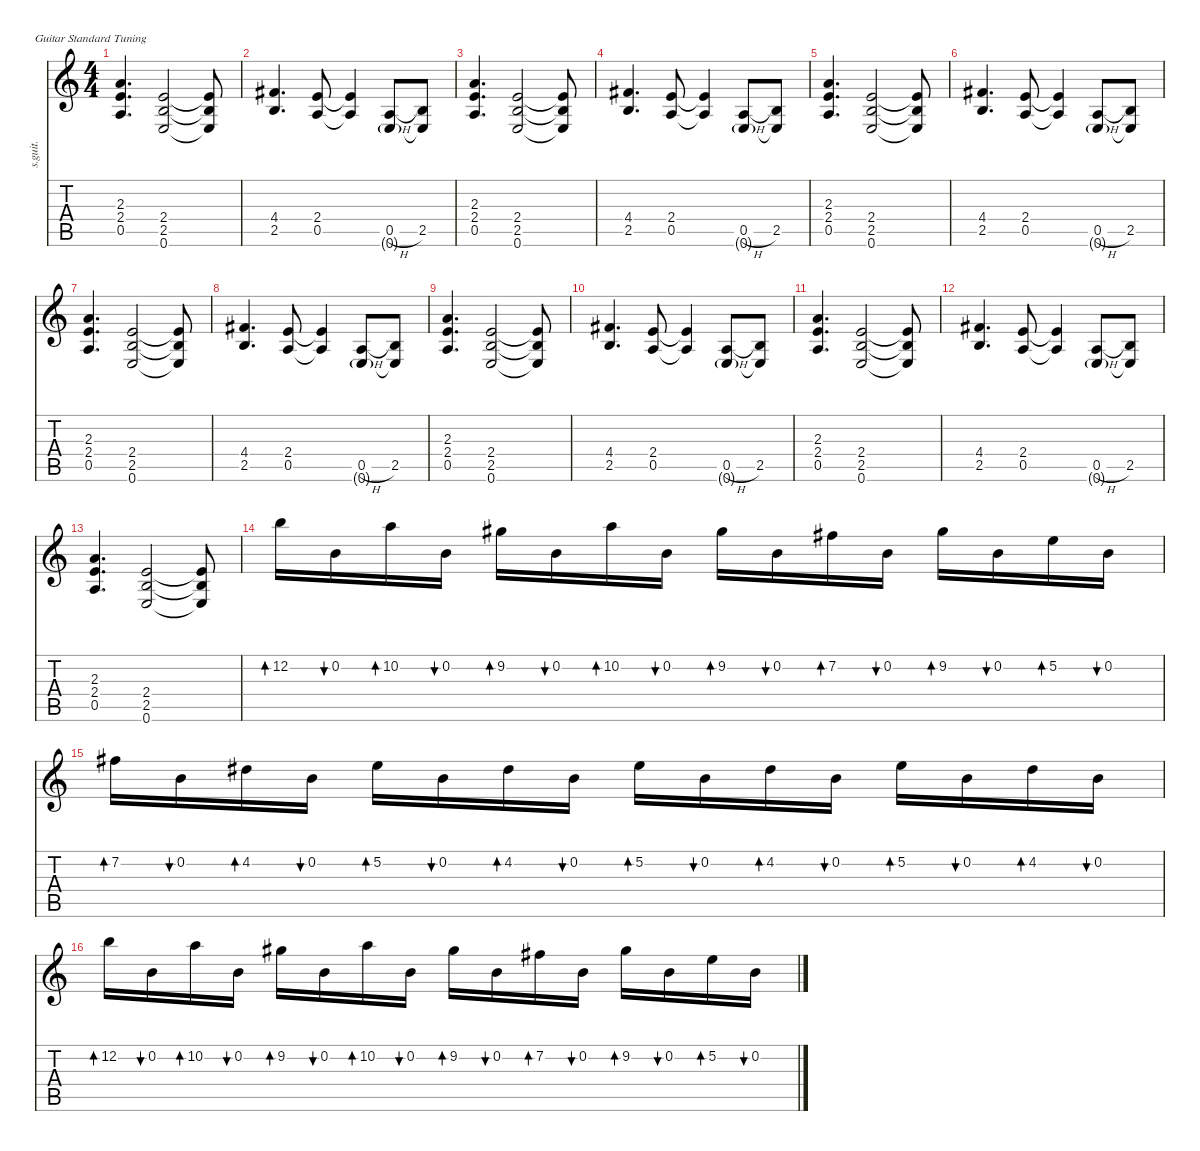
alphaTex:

\defaultSystemsLayout 4
\hideDynamics
\bracketExtendMode nobrackets
\track ("Angus Young - Lead Guitar" "s.guit.") {instrument distortionguitar}
\staff {score tabs}
\tuning (E4 B3 G3 D3 A2 E2)
\ts (4 4)
\tempo (134 hide)
\clef g2
\ks c
(2.3 2.4 0.5).4{d lyrics (0 "") lyrics (1 "") lyrics (2 "") lyrics (3 "") lyrics (4 "") dy f} (2.4 2.5 0.6).2{lyrics (0 "") lyrics (1 "") lyrics (2 "") lyrics (3 "") lyrics (4 "")} (2.4{t} 2.5{t} 0.6{t}).8{lyrics (0 "") lyrics (1 "") lyrics (2 "") lyrics (3 "") lyrics (4 "")} |
(4.4{acc #} 2.5).4{d lyrics (0 "") lyrics (1 "") lyrics (2 "") lyrics (3 "") lyrics (4 "")} (2.4 0.5).8{lyrics (0 "") lyrics (1 "") lyrics (2 "") lyrics (3 "") lyrics (4 "")} (2.4{t} 0.5{t}).4{lyrics (0 "") lyrics (1 "") lyrics (2 "") lyrics (3 "") lyrics (4 "")} (0.5{h} 0.6{g}).8{lyrics (0 "") lyrics (1 "") lyrics (2 "") lyrics (3 "") lyrics (4 "")} (2.5 0.6{t}).8{lyrics (0 "") lyrics (1 "") lyrics (2 "") lyrics (3 "") lyrics (4 "")} |
(2.3 2.4 0.5).4{d lyrics (0 "") lyrics (1 "") lyrics (2 "") lyrics (3 "") lyrics (4 "")} (2.4 2.5 0.6).2{lyrics (0 "") lyrics (1 "") lyrics (2 "") lyrics (3 "") lyrics (4 "")} (2.4{t} 2.5{t} 0.6{t}).8{lyrics (0 "") lyrics (1 "") lyrics (2 "") lyrics (3 "") lyrics (4 "")} |
(4.4{acc #} 2.5).4{d lyrics (0 "") lyrics (1 "") lyrics (2 "") lyrics (3 "") lyrics (4 "")} (2.4 0.5).8{lyrics (0 "") lyrics (1 "") lyrics (2 "") lyrics (3 "") lyrics (4 "")} (2.4{t} 0.5{t}).4{lyrics (0 "") lyrics (1 "") lyrics (2 "") lyrics (3 "") lyrics (4 "")} (0.5{h} 0.6{g}).8{lyrics (0 "") lyrics (1 "") lyrics (2 "") lyrics (3 "") lyrics (4 "")} (2.5 0.6{t}).8{lyrics (0 "") lyrics (1 "") lyrics (2 "") lyrics (3 "") lyrics (4 "")} |
(2.3 2.4 0.5).4{d lyrics (0 "") lyrics (1 "") lyrics (2 "") lyrics (3 "") lyrics (4 "")} (2.4 2.5 0.6).2{lyrics (0 "") lyrics (1 "") lyrics (2 "") lyrics (3 "") lyrics (4 "")} (2.4{t} 2.5{t} 0.6{t}).8{lyrics (0 "") lyrics (1 "") lyrics (2 "") lyrics (3 "") lyrics (4 "")} |
(4.4{acc #} 2.5).4{d lyrics (0 "") lyrics (1 "") lyrics (2 "") lyrics (3 "") lyrics (4 "")} (2.4 0.5).8{lyrics (0 "") lyrics (1 "") lyrics (2 "") lyrics (3 "") lyrics (4 "")} (2.4{t} 0.5{t}).4{lyrics (0 "") lyrics (1 "") lyrics (2 "") lyrics (3 "") lyrics (4 "")} (0.5{h} 0.6{g}).8{lyrics (0 "") lyrics (1 "") lyrics (2 "") lyrics (3 "") lyrics (4 "")} (2.5 0.6{t}).8{lyrics (0 "") lyrics (1 "") lyrics (2 "") lyrics (3 "") lyrics (4 "")} |
(2.3 2.4 0.5).4{d lyrics (0 "") lyrics (1 "") lyrics (2 "") lyrics (3 "") lyrics (4 "")} (2.4 2.5 0.6).2{lyrics (0 "") lyrics (1 "") lyrics (2 "") lyrics (3 "") lyrics (4 "")} (2.4{t} 2.5{t} 0.6{t}).8{lyrics (0 "") lyrics (1 "") lyrics (2 "") lyrics (3 "") lyrics (4 "")} |
(4.4{acc #} 2.5).4{d lyrics (0 "") lyrics (1 "") lyrics (2 "") lyrics (3 "") lyrics (4 "")} (2.4 0.5).8{lyrics (0 "") lyrics (1 "") lyrics (2 "") lyrics (3 "") lyrics (4 "")} (2.4{t} 0.5{t}).4{lyrics (0 "") lyrics (1 "") lyrics (2 "") lyrics (3 "") lyrics (4 "")} (0.5{h} 0.6{g}).8{lyrics (0 "") lyrics (1 "") lyrics (2 "") lyrics (3 "") lyrics (4 "")} (2.5 0.6{t}).8{lyrics (0 "") lyrics (1 "") lyrics (2 "") lyrics (3 "") lyrics (4 "")} |
(2.3 2.4 0.5).4{d lyrics (0 "") lyrics (1 "") lyrics (2 "") lyrics (3 "") lyrics (4 "")} (2.4 2.5 0.6).2{lyrics (0 "") lyrics (1 "") lyrics (2 "") lyrics (3 "") lyrics (4 "")} (2.4{t} 2.5{t} 0.6{t}).8{lyrics (0 "") lyrics (1 "") lyrics (2 "") lyrics (3 "") lyrics (4 "")} |
(4.4{acc #} 2.5).4{d lyrics (0 "") lyrics (1 "") lyrics (2 "") lyrics (3 "") lyrics (4 "")} (2.4 0.5).8{lyrics (0 "") lyrics (1 "") lyrics (2 "") lyrics (3 "") lyrics (4 "")} (2.4{t} 0.5{t}).4{lyrics (0 "") lyrics (1 "") lyrics (2 "") lyrics (3 "") lyrics (4 "")} (0.5{h} 0.6{g}).8{lyrics (0 "") lyrics (1 "") lyrics (2 "") lyrics (3 "") lyrics (4 "")} (2.5 0.6{t}).8{lyrics (0 "") lyrics (1 "") lyrics (2 "") lyrics (3 "") lyrics (4 "")} |
(2.3 2.4 0.5).4{d lyrics (0 "") lyrics (1 "") lyrics (2 "") lyrics (3 "") lyrics (4 "")} (2.4 2.5 0.6).2{lyrics (0 "") lyrics (1 "") lyrics (2 "") lyrics (3 "") lyrics (4 "")} (2.4{t} 2.5{t} 0.6{t}).8{lyrics (0 "") lyrics (1 "") lyrics (2 "") lyrics (3 "") lyrics (4 "")} |
(4.4{acc #} 2.5).4{d lyrics (0 "") lyrics (1 "") lyrics (2 "") lyrics (3 "") lyrics (4 "")} (2.4 0.5).8{lyrics (0 "") lyrics (1 "") lyrics (2 "") lyrics (3 "") lyrics (4 "")} (2.4{t} 0.5{t}).4{lyrics (0 "") lyrics (1 "") lyrics (2 "") lyrics (3 "") lyrics (4 "")} (0.5{h} 0.6{g}).8{lyrics (0 "") lyrics (1 "") lyrics (2 "") lyrics (3 "") lyrics (4 "")} (2.5 0.6{t}).8{lyrics (0 "") lyrics (1 "") lyrics (2 "") lyrics (3 "") lyrics (4 "")} |
(2.3 2.4 0.5).4{d lyrics (0 "") lyrics (1 "") lyrics (2 "") lyrics (3 "") lyrics (4 "")} (2.4 2.5 0.6).2{lyrics (0 "") lyrics (1 "") lyrics (2 "") lyrics (3 "") lyrics (4 "")} (2.4{t} 2.5{t} 0.6{t}).8{lyrics (0 "") lyrics (1 "") lyrics (2 "") lyrics (3 "") lyrics (4 "")} |
\tempo (126 hide)
12.2.16{bd 30 lyrics (0 "") lyrics (1 "") lyrics (2 "") lyrics (3 "") lyrics (4 "")} 0.2.16{bu 30 lyrics (0 "") lyrics (1 "") lyrics (2 "") lyrics (3 "") lyrics (4 "")} 10.2.16{bd 30 lyrics (0 "") lyrics (1 "") lyrics (2 "") lyrics (3 "") lyrics (4 "")} 0.2.16{bu 30 lyrics (0 "") lyrics (1 "") lyrics (2 "") lyrics (3 "") lyrics (4 "")} 9.2{acc #}.16{bd 30 lyrics (0 "") lyrics (1 "") lyrics (2 "") lyrics (3 "") lyrics (4 "")} 0.2.16{bu 30 lyrics (0 "") lyrics (1 "") lyrics (2 "") lyrics (3 "") lyrics (4 "")} 10.2.16{bd 30 lyrics (0 "") lyrics (1 "") lyrics (2 "") lyrics (3 "") lyrics (4 "")} 0.2.16{bu 30 lyrics (0 "") lyrics (1 "") lyrics (2 "") lyrics (3 "") lyrics (4 "")} 9.2{acc #}.16{bd 30 lyrics (0 "") lyrics (1 "") lyrics (2 "") lyrics (3 "") lyrics (4 "")} 0.2.16{bu 30 lyrics (0 "") lyrics (1 "") lyrics (2 "") lyrics (3 "") lyrics (4 "")} 7.2{acc #}.16{bd 30 lyrics (0 "") lyrics (1 "") lyrics (2 "") lyrics (3 "") lyrics (4 "")} 0.2.16{bu 30 lyrics (0 "") lyrics (1 "") lyrics (2 "") lyrics (3 "") lyrics (4 "")} 9.2{acc #}.16{bd 30 lyrics (0 "") lyrics (1 "") lyrics (2 "") lyrics (3 "") lyrics (4 "")} 0.2.16{bu 30 lyrics (0 "") lyrics (1 "") lyrics (2 "") lyrics (3 "") lyrics (4 "")} 5.2.16{bd 30 lyrics (0 "") lyrics (1 "") lyrics (2 "") lyrics (3 "") lyrics (4 "")} 0.2.16{bu 30 lyrics (0 "") lyrics (1 "") lyrics (2 "") lyrics (3 "") lyrics (4 "")} |
\tempo (118 hide)
7.2{acc #}.16{bd 30 lyrics (0 "") lyrics (1 "") lyrics (2 "") lyrics (3 "") lyrics (4 "")} 0.2.16{bu 30 lyrics (0 "") lyrics (1 "") lyrics (2 "") lyrics (3 "") lyrics (4 "")} 4.2{acc #}.16{bd 30 lyrics (0 "") lyrics (1 "") lyrics (2 "") lyrics (3 "") lyrics (4 "")} 0.2.16{bu 30 lyrics (0 "") lyrics (1 "") lyrics (2 "") lyrics (3 "") lyrics (4 "")} 5.2.16{bd 30 lyrics (0 "") lyrics (1 "") lyrics (2 "") lyrics (3 "") lyrics (4 "")} 0.2.16{bu 30 lyrics (0 "") lyrics (1 "") lyrics (2 "") lyrics (3 "") lyrics (4 "")} 4.2{acc #}.16{bd 30 lyrics (0 "") lyrics (1 "") lyrics (2 "") lyrics (3 "") lyrics (4 "")} 0.2.16{bu 30 lyrics (0 "") lyrics (1 "") lyrics (2 "") lyrics (3 "") lyrics (4 "")} 5.2.16{bd 30 lyrics (0 "") lyrics (1 "") lyrics (2 "") lyrics (3 "") lyrics (4 "")} 0.2.16{bu 30 lyrics (0 "") lyrics (1 "") lyrics (2 "") lyrics (3 "") lyrics (4 "")} 4.2{acc #}.16{bd 30 lyrics (0 "") lyrics (1 "") lyrics (2 "") lyrics (3 "") lyrics (4 "")} 0.2.16{bu 30 lyrics (0 "") lyrics (1 "") lyrics (2 "") lyrics (3 "") lyrics (4 "")} 5.2.16{bd 30 lyrics (0 "") lyrics (1 "") lyrics (2 "") lyrics (3 "") lyrics (4 "")} 0.2.16{bu 30 lyrics (0 "") lyrics (1 "") lyrics (2 "") lyrics (3 "") lyrics (4 "")} 4.2{acc #}.16{bd 30 lyrics (0 "") lyrics (1 "") lyrics (2 "") lyrics (3 "") lyrics (4 "")} 0.2.16{bu 30 lyrics (0 "") lyrics (1 "") lyrics (2 "") lyrics (3 "") lyrics (4 "")} |
\tempo (108 hide)
12.2.16{bd 30 lyrics (0 "") lyrics (1 "") lyrics (2 "") lyrics (3 "") lyrics (4 "")} 0.2.16{bu 30 lyrics (0 "") lyrics (1 "") lyrics (2 "") lyrics (3 "") lyrics (4 "")} 10.2.16{bd 30 lyrics (0 "") lyrics (1 "") lyrics (2 "") lyrics (3 "") lyrics (4 "")} 0.2.16{bu 30 lyrics (0 "") lyrics (1 "") lyrics (2 "") lyrics (3 "") lyrics (4 "")} 9.2{acc #}.16{bd 30 lyrics (0 "") lyrics (1 "") lyrics (2 "") lyrics (3 "") lyrics (4 "")} 0.2.16{bu 30 lyrics (0 "") lyrics (1 "") lyrics (2 "") lyrics (3 "") lyrics (4 "")} 10.2.16{bd 30 lyrics (0 "") lyrics (1 "") lyrics (2 "") lyrics (3 "") lyrics (4 "")} 0.2.16{bu 30 lyrics (0 "") lyrics (1 "") lyrics (2 "") lyrics (3 "") lyrics (4 "")} 9.2{acc #}.16{bd 30 lyrics (0 "") lyrics (1 "") lyrics (2 "") lyrics (3 "") lyrics (4 "")} 0.2.16{bu 30 lyrics (0 "") lyrics (1 "") lyrics (2 "") lyrics (3 "") lyrics (4 "")} 7.2{acc #}.16{bd 30 lyrics (0 "") lyrics (1 "") lyrics (2 "") lyrics (3 "") lyrics (4 "")} 0.2.16{bu 30 lyrics (0 "") lyrics (1 "") lyrics (2 "") lyrics (3 "") lyrics (4 "")} 9.2{acc #}.16{bd 30 lyrics (0 "") lyrics (1 "") lyrics (2 "") lyrics (3 "") lyrics (4 "")} 0.2.16{bu 30 lyrics (0 "") lyrics (1 "") lyrics (2 "") lyrics (3 "") lyrics (4 "")} 5.2.16{bd 30 lyrics (0 "") lyrics (1 "") lyrics (2 "") lyrics (3 "") lyrics (4 "")} 0.2.16{bu 30 lyrics (0 "") lyrics (1 "") lyrics (2 "") lyrics (3 "") lyrics (4 "")}
